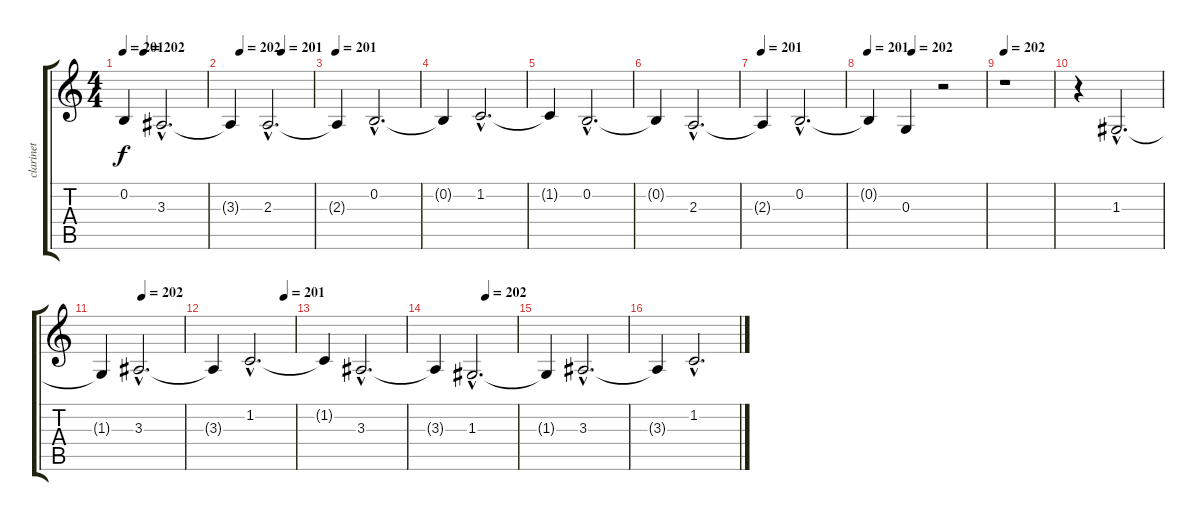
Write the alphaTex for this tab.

\track ("clarinet" "clarinet") {instrument clarinet}
\staff {score tabs}
\tuning (E4 B3 G3 D3 A2 E2) {hide}
\ts (4 4)
\tempo 201
\tempo (202 0.25)
\clef g2
\ks c
0.2{t}.4{dy f} 3.3{hac}.2{d} |
\tempo (202 0.125)
\tempo (201 0.625)
3.3{t}.4 2.3{hac}.2{d} |
\tempo 201
2.3{t}.4 0.2{hac}.2{d} |
0.2{t}.4 1.2{hac}.2{d} |
1.2{t}.4 0.2{hac}.2{d} |
0.2{t}.4 2.3{hac}.2{d} |
\tempo 201
2.3{t}.4 0.2{hac}.2{d} |
\tempo 201
\tempo (202 0.375)
0.2{t}.4 0.3.4 r.2 |
\tempo 202
r.1 |
r.4 1.3{hac}.2{d} |
\tempo (202 0.5)
1.3{t}.4 3.3{hac}.2{d} |
\tempo (201 0.875)
3.3{t}.4 1.2{hac}.2{d} |
1.2{t}.4 3.3{hac}.2{d} |
\tempo (202 0.625)
3.3{t}.4 1.3{hac}.2{d} |
1.3{t}.4 3.3{hac}.2{d} |
3.3{t}.4 1.2{hac}.2{d}
